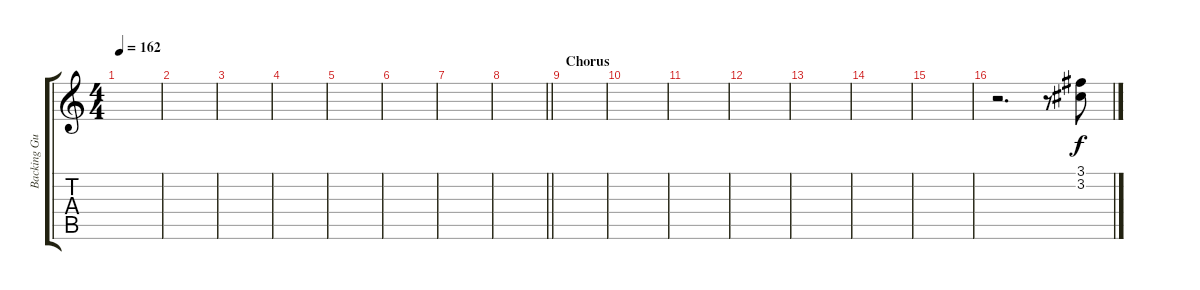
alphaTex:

\track ("Backing Guitar" "Backing Gu") {instrument distortionguitar}
\staff {score tabs}
\tuning (Eb4 Bb3 Gb3 Db3 Ab2 Db2) {hide}
\ts (4 4)
\tempo 162
\clef g2
\ks c
|
|
|
|
|
|
|
\barLineRight lightlight
|
\section ("" "Chorus")
|
|
|
|
|
|
|
r.2{d volume 12 balance 5} r.8 (3.1{h} 3.2).8
